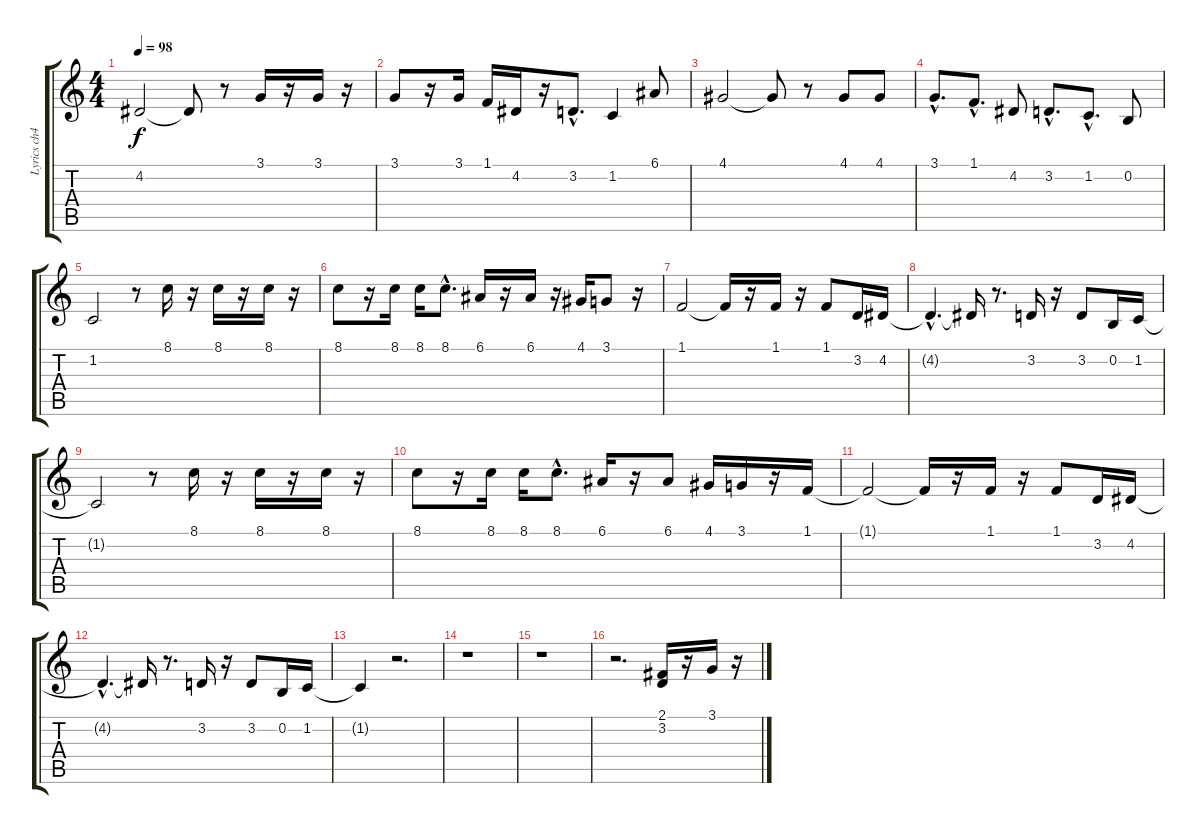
\track ("Lyrics ch4" "Lyrics ch4") {instrument vibraphone}
\staff {score tabs}
\tuning (E4 B3 G3 D3 A2 E2) {hide}
\ts (4 4)
\tempo 98
\clef g2
\ks c
4.2.2{dy f} 4.2{t}.8 r.8 3.1.16 r.16 3.1.16 r.16 |
3.1.8 r.16 3.1.16 1.1.16 4.2.16 r.16 3.2{hac}.8{d} 1.2.4 6.1.8 |
4.1.2 4.1{t}.8 r.8 4.1.8 4.1.8 |
3.1{hac}.8{d} 1.1{hac}.8{d} 4.2.8 3.2{hac}.8{d} 1.2{hac}.8{d} 0.2.8 |
1.2.2 r.8 8.1.16 r.16 8.1.16 r.16 8.1.16 r.16 |
8.1.8 r.16 8.1.16 8.1.16 8.1{hac}.8{d} 6.1.16 r.16 6.1.16 r.16 4.1.16 3.1.8 r.16 |
1.1.2 1.1{t}.16 r.16 1.1.16 r.16 1.1.8 3.2.16 4.2.16 |
4.2{hac t}.4{d} 4.2{t}.16 r.8{d} 3.2.16 r.16 3.2.8 0.2.16 1.2.16 |
1.2{t}.2 r.8 8.1.16 r.16 8.1.16 r.16 8.1.16 r.16 |
8.1.8 r.16 8.1.16 8.1.16 8.1{hac}.8{d} 6.1.16 r.16 6.1.8 4.1.16 3.1.16 r.16 1.1.16 |
1.1{t}.2 1.1{t}.16 r.16 1.1.16 r.16 1.1.8 3.2.16 4.2.16 |
4.2{hac t}.4{d} 4.2{t}.16 r.8{d} 3.2.16 r.16 3.2.8 0.2.16 1.2.16 |
1.2{t}.4 r.2{d} |
r.1 |
r.1 |
r.2{d} (2.1 3.2).16 r.16 3.1.16 r.16
